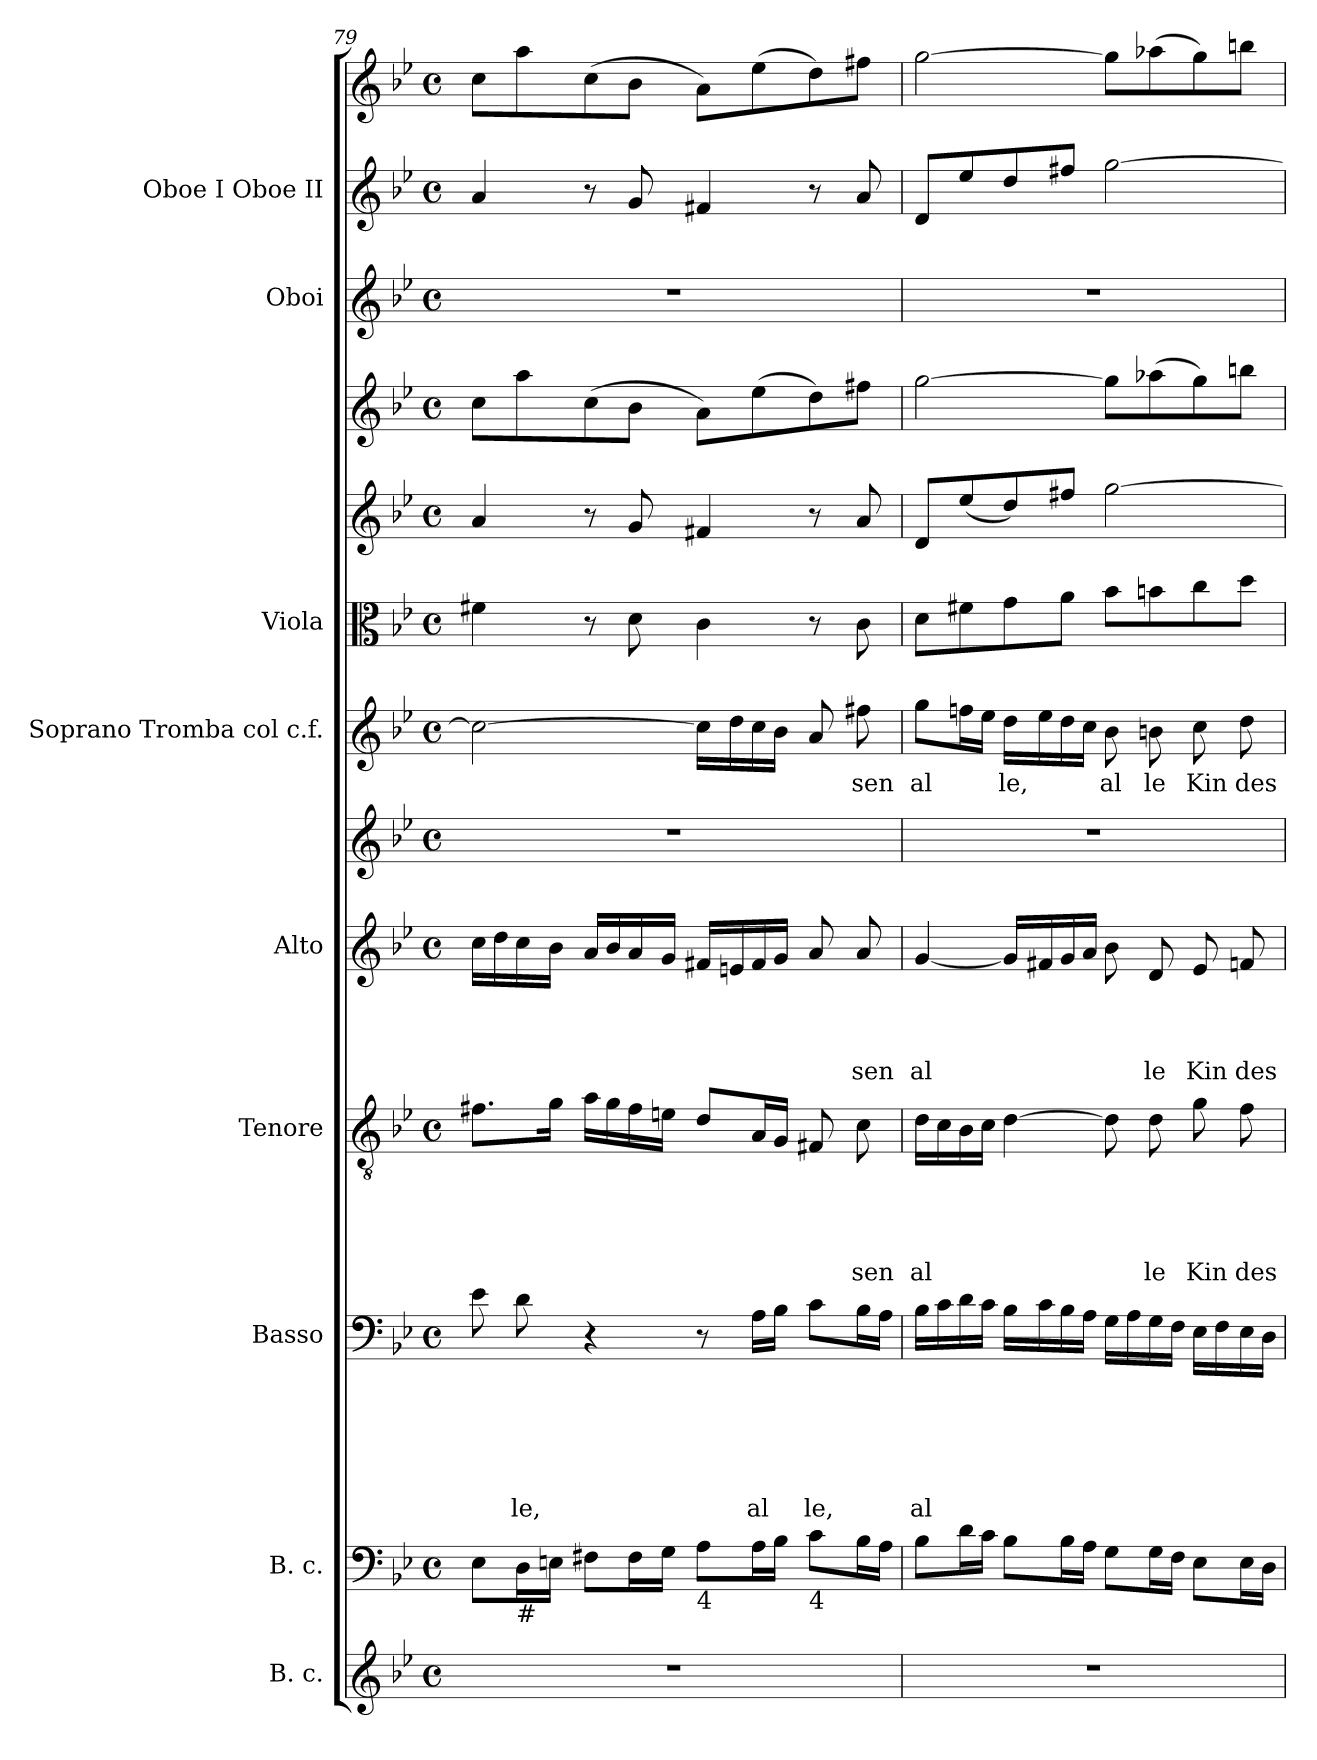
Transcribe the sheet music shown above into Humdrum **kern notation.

**kern	**kern	**kern	**text	**text	**text	**text	**text	**text	**kern	**text	**text	**text	**text	**text	**kern	**text	**text	**text	**text	**kern	**kern	**text	**kern	**kern	**kern	**kern	**kern	**kern
*part12	*part11	*part10	*part10	*part10	*part10	*part10	*part10	*part10	*part9	*part9	*part9	*part9	*part9	*part9	*part8	*part8	*part8	*part8	*part8	*part7	*part6	*part6	*part5	*part4	*part3	*part2	*part1	*part1
*staff13	*staff12	*staff11	*staff11	*staff11	*staff11	*staff11	*staff11	*staff11	*staff10	*staff10	*staff10	*staff10	*staff10	*staff10	*staff9	*staff9	*staff9	*staff9	*staff9	*staff8	*staff7	*staff7	*staff6	*staff5	*staff4	*staff3	*staff2	*staff1
*I"B. c.	*I"B. c.	*I"Basso	*	*	*	*	*	*	*I"Tenore	*	*	*	*	*	*I"Alto	*	*	*	*	*	*I"Soprano Tromba col c.f.	*	*I"Viola	*	*	*I"Oboi	*I"Oboe I Oboe II	*
*	*I'B. c.	*I'Basso	*	*	*	*	*	*	*I'Tenore	*	*	*	*	*	*I'Alto	*	*	*	*	*	*I'Soprano	*	*I'Viola	*	*	*	*I'Ob	*
*clefG2	*clefF4	*clefF4	*	*	*	*	*	*	*clefGv2	*	*	*	*	*	*clefG2	*	*	*	*	*clefG2	*clefG2	*	*clefC3	*clefG2	*clefG2	*clefG2	*clefG2	*clefG2
*k[b-e-]	*k[b-e-]	*k[b-e-]	*	*	*	*	*	*	*k[b-e-]	*	*	*	*	*	*k[b-e-]	*	*	*	*	*k[b-e-]	*k[b-e-]	*	*k[b-e-]	*k[b-e-]	*k[b-e-]	*k[b-e-]	*k[b-e-]	*k[b-e-]
*B-:	*B-:	*B-:	*	*	*	*	*	*	*B-:	*	*	*	*	*	*B-:	*	*	*	*	*B-:	*B-:	*	*B-:	*B-:	*B-:	*B-:	*B-:	*B-:
*M4/4	*M4/4	*M4/4	*	*	*	*	*	*	*M4/4	*	*	*	*	*	*M4/4	*	*	*	*	*M4/4	*M4/4	*	*M4/4	*M4/4	*M4/4	*M4/4	*M4/4	*M4/4
*met(c)	*met(c)	*met(c)	*	*	*	*	*	*	*met(c)	*	*	*	*	*	*met(c)	*	*	*	*	*met(c)	*met(c)	*	*met(c)	*met(c)	*met(c)	*met(c)	*met(c)	*met(c)
=79	=79	=79	=79	=79	=79	=79	=79	=79	=79	=79	=79	=79	=79	=79	=79	=79	=79	=79	=79	=79	=79	=79	=79	=79	=79	=79	=79	=79
1r	8E->\L	8e-\	.	.	.	.	.	.	8.f#X\L	.	.	.	.	.	16cc\LL	.	.	.	.	1r	2cc\_	.	4f#X\	4a/	8cc\L	1r	4a/	8cc\L
.	.	.	.	.	.	.	.	.	.	.	.	.	.	.	16dd\	.	.	.	.	.	.	.	.	.	.	.	.	.
!	!LO:TX:b:t=#	!	!	!	!	!	!	!	!	!	!	!	!	!	!	!	!	!	!	!	!	!	!	!	!	!	!	!
!	!	!	!	!	!	!	!	!LO:LY:b	!	!	!	!	!	!	!	!	!	!	!	!	!	!	!	!	!	!	!	!
.	16D\L	8d\	.	.	.	.	.	le,	.	.	.	.	.	.	16cc\	.	.	.	.	.	.	.	.	.	8aa\	.	.	8aa\
.	16En\JJ	.	.	.	.	.	.	.	16g\Jk	.	.	.	.	.	16b-\JJ	.	.	.	.	.	.	.	.	.	.	.	.	.
.	8F#X>\L	4r	.	.	.	.	.	.	16a\LL	.	.	.	.	.	16a/LL	.	.	.	.	.	.	.	8r	8r	(>8cc\	.	8r	(>8cc\
.	.	.	.	.	.	.	.	.	16g\	.	.	.	.	.	16b-/	.	.	.	.	.	.	.	.	.	.	.	.	.
.	16F#\L	.	.	.	.	.	.	.	16f#\	.	.	.	.	.	16a/	.	.	.	.	.	.	.	8d\	8g/	8b-\J	.	8g/	8b-\J
.	16G\JJ	.	.	.	.	.	.	.	16en\JJ	.	.	.	.	.	16g/JJ	.	.	.	.	.	.	.	.	.	.	.	.	.
!	!LO:TX:b:t=4	!	!	!	!	!	!	!	!	!	!	!	!	!	!	!	!	!	!	!	!	!	!	!	!	!	!	!
.	8A>\L	8r	.	.	.	.	.	.	8d/L	.	.	.	.	.	16f#X/LL	.	.	.	.	.	16cc\LL]	.	4c\	4f#X/	8a\L)	.	4f#X/	8a\L)
.	.	.	.	.	.	.	.	.	.	.	.	.	.	.	16en/	.	.	.	.	.	16dd\	.	.	.	.	.	.	.
!	!	!	!	!	!	!	!	!LO:LY:b	!	!	!	!	!	!	!	!	!	!	!	!	!	!	!	!	!	!	!	!
.	16A\L	16A\LL	.	.	.	.	.	al	16A/L	.	.	.	.	.	16f#/	.	.	.	.	.	16cc\	.	.	.	(>8ee-\	.	.	(>8ee-\
.	16B-\JJ	16B-\JJ	.	.	.	.	.	.	16G/JJ	.	.	.	.	.	16g/JJ	.	.	.	.	.	16b-\JJ	.	.	.	.	.	.	.
!	!LO:TX:b:t=4	!	!	!	!	!	!	!	!	!	!	!	!	!	!	!	!	!	!	!	!	!	!	!	!	!	!	!
!	!	!	!	!	!	!	!	!LO:LY:b	!	!	!	!	!	!	!	!	!	!	!	!	!	!	!	!	!	!	!	!
.	8c>\L	8c\L	.	.	.	.	.	le,	8F#X/	.	.	.	.	.	8a/	.	.	.	.	.	8a/	.	8r	8r	8dd\)	.	8r	8dd\)
!	!	!	!	!	!	!	!	!	!	!	!	!	!	!LO:LY:b	!	!	!	!	!LO:LY:b	!	!	!LO:LY:b	!	!	!	!	!	!
.	16B-\L	16B-\L	.	.	.	.	.	.	8c\	.	.	.	.	sen	8a/	.	.	.	sen	.	8ff#X\	sen	8c\	8a/	8ff#X\J	.	8a/	8ff#X\J
.	16A\JJ	16A\JJ	.	.	.	.	.	.	.	.	.	.	.	.	.	.	.	.	.	.	.	.	.	.	.	.	.	.
!!LO:LB:g=z
=80	=80	=80	=80	=80	=80	=80	=80	=80	=80	=80	=80	=80	=80	=80	=80	=80	=80	=80	=80	=80	=80	=80	=80	=80	=80	=80	=80	=80
!	!	!	!	!	!	!	!	!LO:LY:b	!	!	!	!	!	!LO:LY:b	!	!	!	!	!LO:LY:b	!	!	!LO:LY:b	!	!	!	!	!	!
1r	8B->\L	16B-\LL	.	.	.	.	.	al	16d\LL	.	.	.	.	al	[<4g/	.	.	.	al	1r	8gg\L	al	8d\L	8d/L	[>2gg\	1r	8d/L	[>2gg\
.	.	16c\	.	.	.	.	.	.	16c\	.	.	.	.	.	.	.	.	.	.	.	.	.	.	.	.	.	.	.
.	16d\L	16d\	.	.	.	.	.	.	16B-\	.	.	.	.	.	.	.	.	.	.	.	16ffn\L	.	8f#X\	(<8ee-/	.	.	8ee-/	.
.	16c\JJ	16c\JJ	.	.	.	.	.	.	16c\JJ	.	.	.	.	.	.	.	.	.	.	.	16ee-\JJ	.	.	.	.	.	.	.
!	!	!	!	!	!	!	!	!	!	!	!	!	!	!	!	!	!	!	!	!	!	!LO:LY:b	!	!	!	!	!	!
.	8B->\L	16B-\LL	.	.	.	.	.	.	[>4d\	.	.	.	.	.	16g/LL]	.	.	.	.	.	16dd\LL	le,	8g\	8dd/)	.	.	8dd/	.
.	.	16c\	.	.	.	.	.	.	.	.	.	.	.	.	16f#X/	.	.	.	.	.	16ee-\	.	.	.	.	.	.	.
.	16B-\L	16B-\	.	.	.	.	.	.	.	.	.	.	.	.	16g/	.	.	.	.	.	16dd\	.	8a\J	8ff#X/J	.	.	8ff#X/J	.
.	16A\JJ	16A\JJ	.	.	.	.	.	.	.	.	.	.	.	.	16a/JJ	.	.	.	.	.	16cc\JJ	.	.	.	.	.	.	.
!	!	!	!	!	!	!	!	!	!	!	!	!	!	!	!	!	!	!	!	!	!	!LO:LY:b	!	!	!	!	!	!
.	8G>\L	16G\LL	.	.	.	.	.	.	8d\]	.	.	.	.	.	8b-\	.	.	.	.	.	8b-\	al	8b-\L	[>2gg\	8gg\L]	.	[>2gg\	8gg>\L]
.	.	16A\	.	.	.	.	.	.	.	.	.	.	.	.	.	.	.	.	.	.	.	.	.	.	.	.	.	.
!	!	!	!	!	!	!	!	!	!	!	!	!	!	!LO:LY:b	!	!	!	!	!LO:LY:b	!	!	!LO:LY:b	!	!	!	!	!	!
.	16G\L	16G\	.	.	.	.	.	.	8d\	.	.	.	.	le	8d/	.	.	.	le	.	8bn\	le	8bn\	.	(>8aa-X\	.	.	(>8aa-X\
.	16F\JJ	16F\JJ	.	.	.	.	.	.	.	.	.	.	.	.	.	.	.	.	.	.	.	.	.	.	.	.	.	.
!	!	!	!	!	!	!	!	!	!	!	!	!	!	!LO:LY:b	!	!	!	!	!LO:LY:b	!	!	!LO:LY:b	!	!	!	!	!	!
.	8E->\L	16E-\LL	.	.	.	.	.	.	8g\	.	.	.	.	Kin	8e-/	.	.	.	Kin	.	8cc\	Kin	8cc\	.	8gg\)	.	.	8gg\)
.	.	16F\	.	.	.	.	.	.	.	.	.	.	.	.	.	.	.	.	.	.	.	.	.	.	.	.	.	.
!	!	!	!	!	!	!	!	!	!	!	!	!	!	!LO:LY:b	!	!	!	!	!LO:LY:b	!	!	!LO:LY:b	!	!	!	!	!	!
.	16E-\L	16E-\	.	.	.	.	.	.	8f\	.	.	.	.	des	8fn/	.	.	.	des	.	8dd\	des	8dd\J	.	8bbn\J	.	.	8bbn\J
.	16D\JJ	16D\JJ	.	.	.	.	.	.	.	.	.	.	.	.	.	.	.	.	.	.	.	.	.	.	.	.	.	.
=	=	=	=	=	=	=	=	=	=	=	=	=	=	=	=	=	=	=	=	=	=	=	=	=	=	=	=	=
*-	*-	*-	*-	*-	*-	*-	*-	*-	*-	*-	*-	*-	*-	*-	*-	*-	*-	*-	*-	*-	*-	*-	*-	*-	*-	*-	*-	*-
